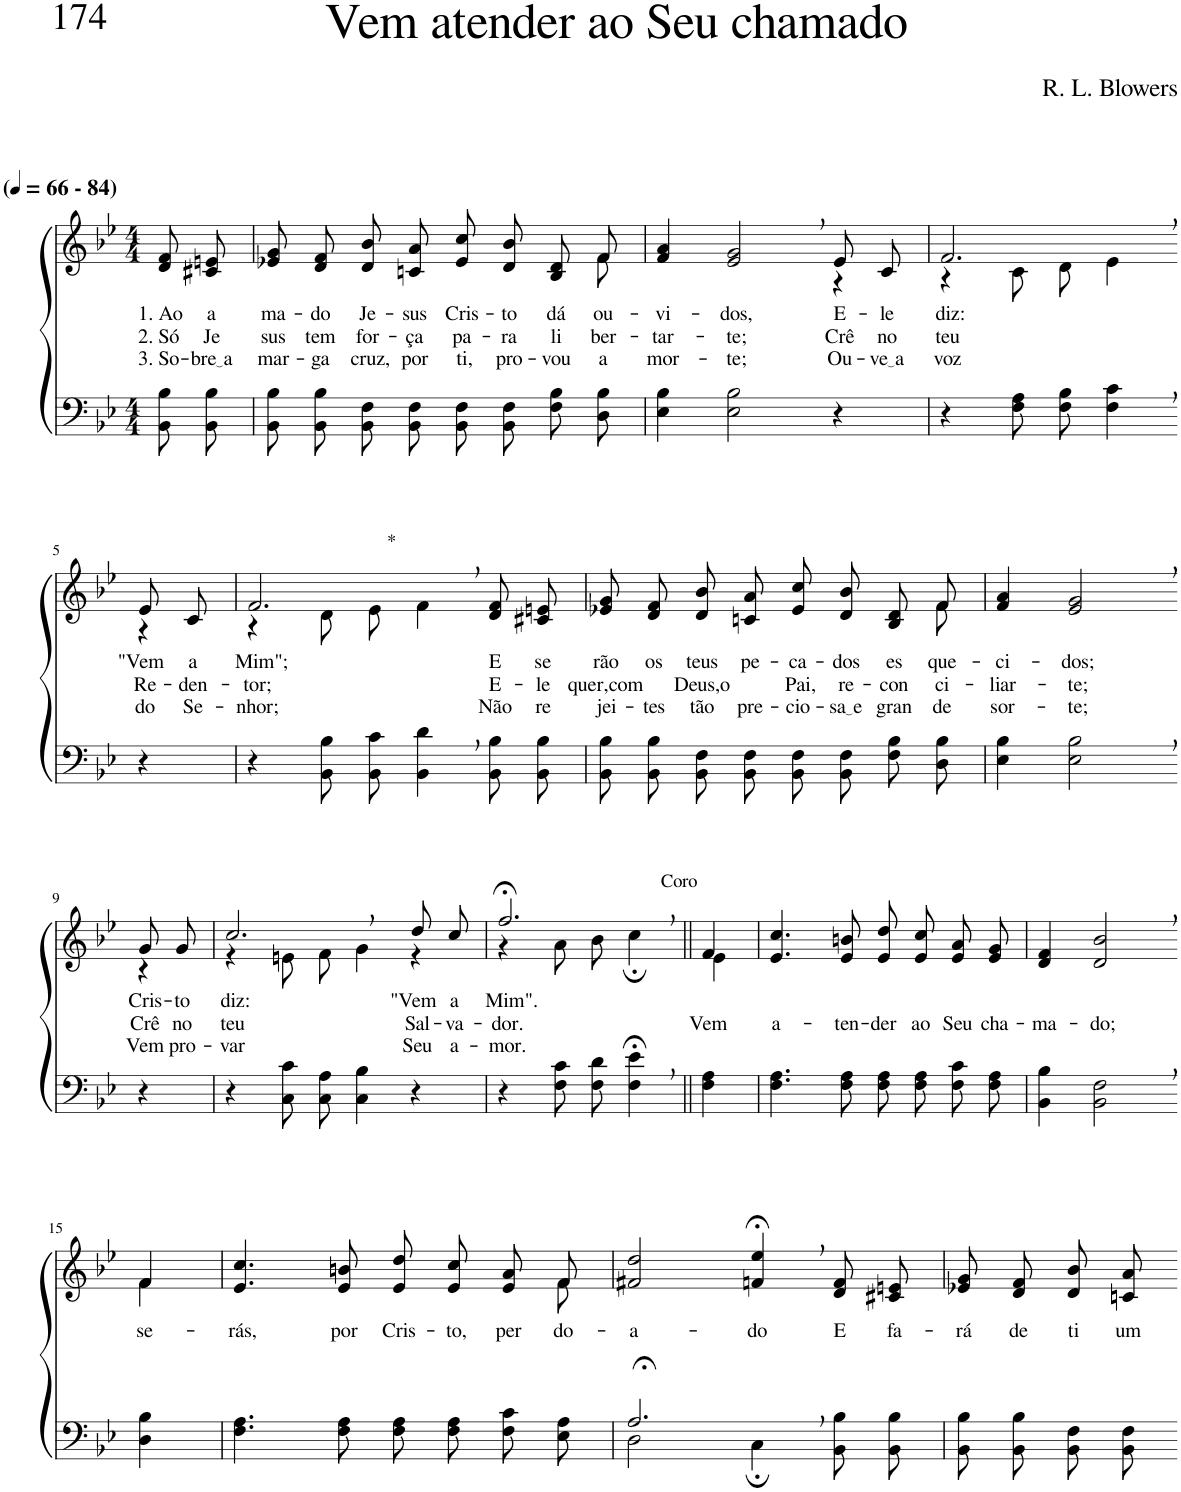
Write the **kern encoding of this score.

**kern	**kern	**text	**text	**text
*part2	*part1	*part1	*part1	*part1
*staff2	*staff1	*staff1	*staff1	*staff1
*I"Parte III e IV	*I"Parte I e II	*	*	*
*clefF4	*clefG2	*	*	*
*Trd1c2	*Trd1c2	*	*	*
*k[b-e-]	*k[b-e-]	*	*	*
*M4/4	*M4/4	*	*	*
*MM66	*MM66	*	*	*
=1	=1	=1	=1	=1
!	!LO:TX:a:B:t=(	!	!	!
!	!LO:TX:a:B:t=- 84)	!	!	!
!	!	!LO:LY:b	!LO:LY:b	!LO:LY:b
8BB-\ 8B-\L	8d/ 8f/L	1. Ao	2. Só	3. So-
!	!	!LO:LY:b	!LO:LY:b	!LO:LY:b
8BB-\ 8B-\J	8c#X/ 8en/J	a-	Je	bre a
=2	=2	=2	=2	=2
*	*^	*	*	*
!	!	!	!LO:LY:b	!LO:LY:b	!LO:LY:b
8BB-\ 8B-\L	2..ryy	8e-X/ 8g/L	-ma-	sus	-mar-
!	!	!	!LO:LY:b	!LO:LY:b	!LO:LY:b
8BB-\ 8B-\J	.	8d/ 8f/J	-do	tem	-ga
!	!	!	!LO:LY:b	!LO:LY:b	!LO:LY:b
8BB-\ 8F\L	.	8d/ 8b-/L	Je-	for-	cruz,
!	!	!	!LO:LY:b	!LO:LY:b	!LO:LY:b
8BB-\ 8F\J	.	8cn/ 8a/J	-sus	-ça	por
!	!	!	!LO:LY:b	!LO:LY:b	!LO:LY:b
8BB-\ 8F\L	.	8e-/ 8cc/L	Cris-	pa-	ti,
!	!	!	!LO:LY:b	!LO:LY:b	!LO:LY:b
8BB-\ 8F\J	.	8d/ 8b-/J	-to	-ra	pro-
!	!	!	!LO:LY:b	!LO:LY:b	!LO:LY:b
8F\ 8B-\L	.	8B-/ 8d/L	dá	li-	-vou
!	!	!	!LO:LY:b	!LO:LY:b	!LO:LY:b
8D\ 8B-\J	8f\	8f/J	ou-	-ber-	a
=3	=3	=3	=3	=3	=3
!	!	!	!LO:LY:b	!LO:LY:b	!LO:LY:b
4E-\ 4B-\	4f/ 4a/	2.ryy	-vi-	-tar-	mor-
!	!	!	!LO:LY:b	!LO:LY:b	!LO:LY:b
2E-\ 2B-\	2e-/, 2g/,	.	-dos,	-te;	-te;
!	!	!	!LO:LY:b	!LO:LY:b	!LO:LY:b
4r	8e-/L	4r	E-	Crê	Ou-
!	!	!	!LO:LY:b	!LO:LY:b	!LO:LY:b
.	8c/J	.	-le	no	ve a
=4	=4	=4	=4	=4	=4
!	!	!	!LO:LY:b	!LO:LY:b	!LO:LY:b
4r	2.f,/	4r	diz:	teu	voz
8F\ 8A\L	.	8c\L	.	.	.
8F\ 8B-\J	.	8d\J	.	.	.
4F\, 4c\,	.	4e-\	.	.	.
!!LO:LB:g=z	!!
=5-	=5-	=5-	=5-	=5-	=5-
!	!	!	!LO:LY:b	!LO:LY:b	!LO:LY:b
4r	8e-/L	4r	"Vem	Re-	do
!	!	!	!LO:LY:b	!LO:LY:b	!LO:LY:b
.	8c/J	.	a	-den-	Se-
=6	=6	=6	=6	=6	=6
!	!LO:TX:a:t=*	!	!	!	!
!	!	!	!LO:LY:b	!LO:LY:b	!LO:LY:b
4r	2.f,/	4r	Mim";	-tor;	-nhor;
8BB-\ 8B-\L	.	8d\L	.	.	.
8BB-\ 8c\J	.	8e-\J	.	.	.
4BB-\, 4d\,	.	4f\	.	.	.
!	!	!	!LO:LY:b	!LO:LY:b	!LO:LY:b
8BB-\ 8B-\L	8d/ 8f/L	4ryy	E	E-	Não
!	!	!	!LO:LY:b	!LO:LY:b	!LO:LY:b
8BB-\ 8B-\J	8c#X/ 8en/J	.	se-	-le	re-
=7	=7	=7	=7	=7	=7
!	!	!	!LO:LY:b	!LO:LY:b	!LO:LY:b
8BB-\ 8B-\L	2..ryy	8e-X/ 8g/L	-rão	quer,com	-jei-
!	!	!	!LO:LY:b	!	!LO:LY:b
8BB-\ 8B-\J	.	8d/ 8f/J	os	.	-tes
!	!	!	!LO:LY:b	!LO:LY:b	!LO:LY:b
8BB-\ 8F\L	.	8d/ 8b-/L	teus	Deus,o	tão
!	!	!	!LO:LY:b	!	!LO:LY:b
8BB-\ 8F\J	.	8cn/ 8a/J	pe-	.	pre-
!	!	!	!LO:LY:b	!LO:LY:b	!LO:LY:b
8BB-\ 8F\L	.	8e-/ 8cc/L	-ca-	Pai,	-cio-
!	!	!	!LO:LY:b	!LO:LY:b	!LO:LY:b
8BB-\ 8F\J	.	8d/ 8b-/J	-dos	re-	sa e
!	!	!	!LO:LY:b	!LO:LY:b	!LO:LY:b
8F\ 8B-\L	.	8B-/ 8d/L	es-	-con-	gran-
!	!	!	!LO:LY:b	!LO:LY:b	!LO:LY:b
8D\ 8B-\J	8f\	8f/J	-que-	ci-	-de
=8	=8	=8	=8	=8	=8
!	!	!	!LO:LY:b	!LO:LY:b	!LO:LY:b
*	*v	*v	*	*	*
4E-\ 4B-\	4f/ 4a/	-ci-	-liar-	sor-
!	!	!LO:LY:b	!LO:LY:b	!LO:LY:b
2E-\, 2B-\,	2e-/, 2g/,	-dos;	-te;	-te;
!!LO:LB:g=z
=9-	=9-	=9-	=9-	=9-
!	!	!LO:LY:b	!LO:LY:b	!LO:LY:b
*	*^	*	*	*
4r	8g/L	4r	Cris-	Crê	Vem
!	!	!	!LO:LY:b	!LO:LY:b	!LO:LY:b
.	8g/J	.	-to	no	pro-
=10	=10	=10	=10	=10	=10
!	!	!	!LO:LY:b	!LO:LY:b	!LO:LY:b
4r	2.cc,/	4r	diz:	teu	-var
8C\ 8c\L	.	8en\L	.	.	.
8C\ 8A\J	.	8f\J	.	.	.
4C\ 4B-\	.	4g\	.	.	.
!	!	!	!LO:LY:b	!LO:LY:b	!LO:LY:b
4r	8dd/L	4r	"Vem	Sal-	Seu
!	!	!	!LO:LY:b	!LO:LY:b	!LO:LY:b
.	8cc/J	.	a	-va-	a-
=11	=11	=11	=11	=11	=11
!	!	!	!LO:LY:b	!LO:LY:b	!LO:LY:b
4r	2.ff;<,/	4r	Mim".	-dor.	-mor.
8F\ 8c\L	.	8a\L	.	.	.
8F\ 8d\J	.	8b-\J	.	.	.
!	!	!LO:TX:a:t=Coro	!	!	!
4F\;<, 4e-\;<,	.	4cc;\	.	.	.
=12||	=12||	=12||	=12||	=12||	=12||
!	!	!	!	!LO:LY:b	!
4F\ 4A\	4f/	4e-\	.	Vem	.
=13	=13	=13	=13	=13	=13
!	!	!	!	!LO:LY:b	!
*	*v	*v	*	*	*
4.F\ 4.A\	4.e-/ 4.cc/	.	a-	.
!	!	!	!LO:LY:b	!
8F\ 8A\	8e-/ 8bn/	.	-ten-	.
!	!	!	!LO:LY:b	!
8F\ 8A\L	8e-/ 8dd/L	.	-der	.
!	!	!	!LO:LY:b	!
8F\ 8A\J	8e-/ 8cc/J	.	ao	.
!	!	!	!LO:LY:b	!
8F\ 8c\L	8e-/ 8a/L	.	Seu	.
!	!	!	!LO:LY:b	!
8F\ 8A\J	8e-/ 8g/J	.	cha-	.
=14	=14	=14	=14	=14
!	!	!	!LO:LY:b	!
4BB-\ 4B-\	4d/ 4f/	.	-ma-	.
!	!	!	!LO:LY:b	!
2BB-\, 2F\,	2d/, 2b-/,	.	-do;	.
!!LO:LB:g=z
=15-	=15-	=15-	=15-	=15-
!	!	!LO:LY:b	!	!
*	*^	*	*	*
4D\ 4B-\	4f\	4f/	se-	.	.
=16	=16	=16	=16	=16	=16
!	!	!	!LO:LY:b	!	!
4.F\ 4.A\	4.e-/ 4.cc/	2..ryy	-rás,	.	.
!	!	!	!LO:LY:b	!	!
8F\ 8A\	8e-/ 8bn/	.	por	.	.
!	!	!	!LO:LY:b	!	!
8F\ 8A\L	8e-/ 8dd/L	.	Cris-	.	.
!	!	!	!LO:LY:b	!	!
8F\ 8A\J	8e-/ 8cc/J	.	-to,	.	.
!	!	!	!LO:LY:b	!	!
8F\ 8c\L	8e-/ 8a/L	.	per-	.	.
!	!	!	!LO:LY:b	!	!
8E-\ 8A\J	8f/J	8f\	-do-	.	.
=17	=17	=17	=17	=17	=17
*^	*	*	*	*	*
!	!	!	!	!LO:LY:b	!	!
*	*	*v	*v	*	*	*
2.A;<,/	2D\	2f#X/ 2dd/	-a-	.	.
!	!	!	!LO:LY:b	!	!
.	4C;\	4fn/;<, 4ee-/;<,	-do	.	.
!	!	!	!LO:LY:b	!	!
4ryy	8BB-\ 8B-\L	8d/ 8f/L	E	.	.
!	!	!	!LO:LY:b	!	!
.	8BB-\ 8B-\J	8c#X/ 8en/J	fa-	.	.
=18	=18	=18	=18	=18	=18
!	!	!	!LO:LY:b	!	!
*v	*v	*	*	*	*
8BB-\ 8B-\L	8e-X/ 8g/L	-rá	.	.
!	!	!LO:LY:b	!	!
8BB-\ 8B-\J	8d/ 8f/J	de	.	.
!	!	!LO:LY:b	!	!
8BB-\ 8F\L	8d/ 8b-/L	ti	.	.
!	!	!LO:LY:b	!	!
8BB-\ 8F\J	8cn/ 8a/J	um	.	.
=-	=-	=-	=-	=-
*-	*-	*-	*-	*-
